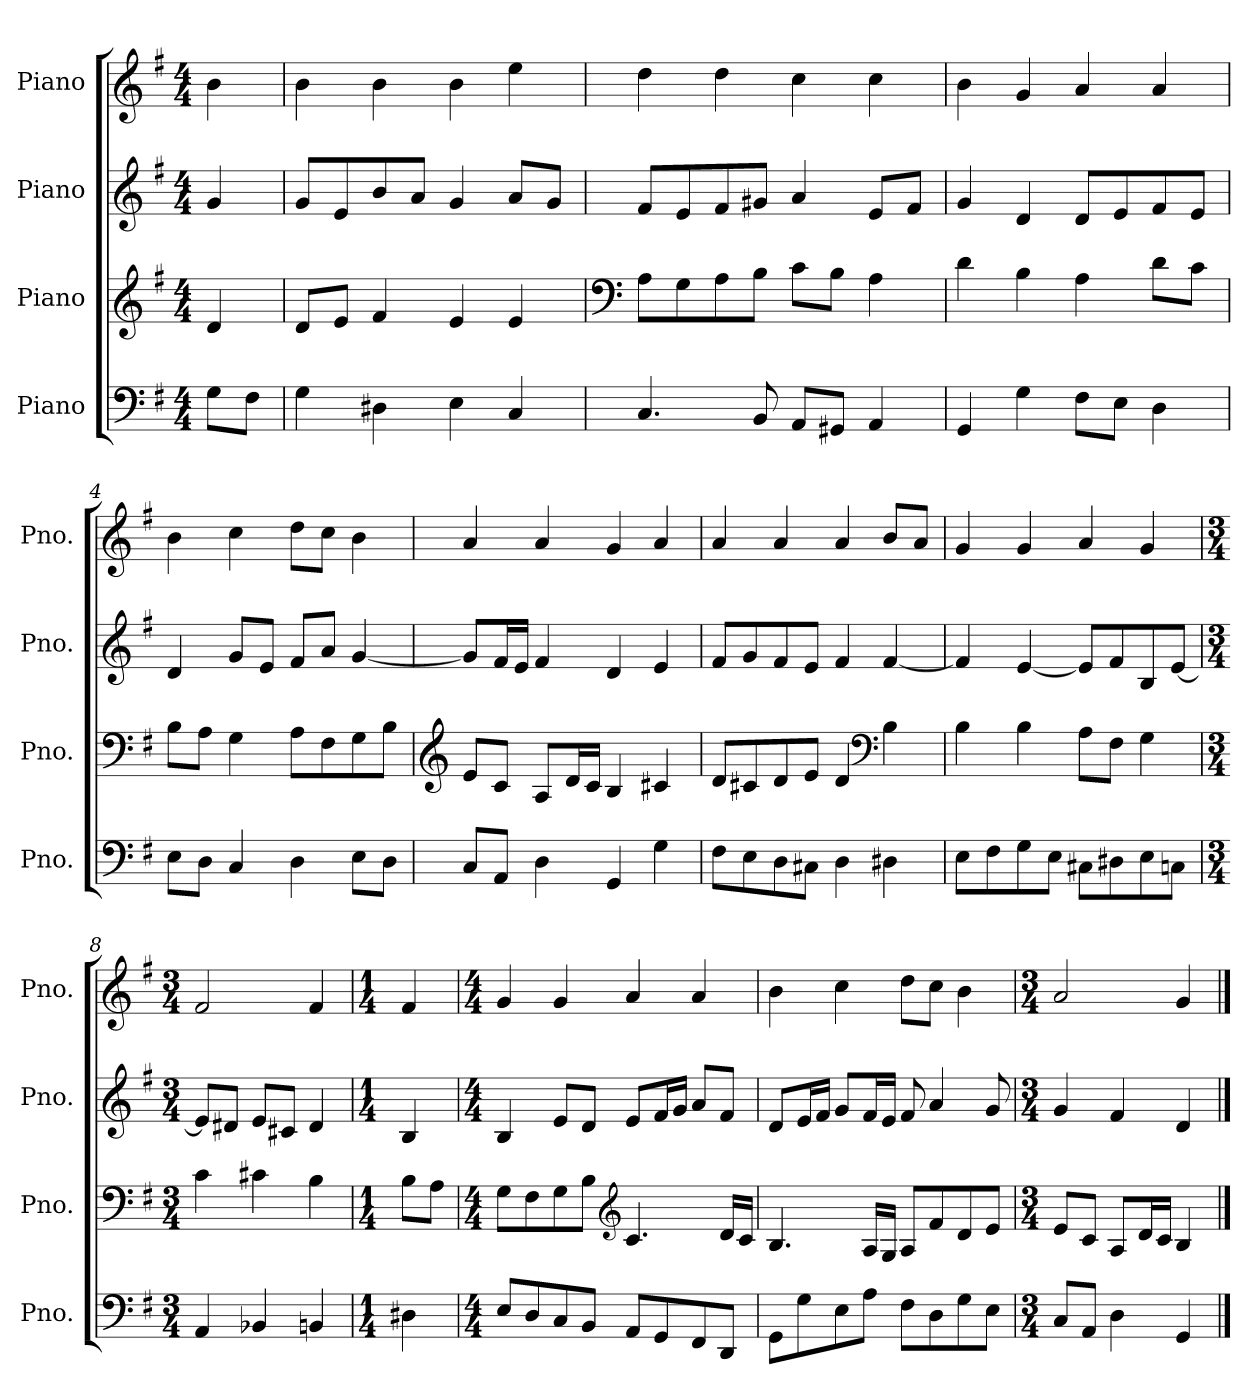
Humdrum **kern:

**kern	**kern	**kern	**kern
*part4	*part3	*part2	*part1
*staff4	*staff3	*staff2	*staff1
*I"Piano	*I"Piano	*I"Piano	*I"Piano
*I'Pno.	*I'Pno.	*I'Pno.	*I'Pno.
*clefF4	*clefG2	*clefG2	*clefG2
*k[f#]	*k[f#]	*k[f#]	*k[f#]
*M4/4	*M4/4	*M4/4	*M4/4
*MM120	*MM120	*MM120	*MM120
=	=	=	=
8G\L	4d/	4g/	4b\
8F#\J	.	.	.
=1	=1	=1	=1
4G\	8d/L	8g/L	4b\
.	8e/J	8e/	.
4D#X\	4f#/	8b/	4b\
.	.	8a/J	.
4E\	4e/	4g/	4b\
4C/	4e/	8a/L	4ee\
.	.	8g/J	.
=2	=2	=2	=2
*	*clefF4	*	*
4.C/	8A\L	8f#/L	4dd\
.	8G\	8e/	.
.	8A\	8f#/	4dd\
8BB/	8B\J	8g#X/J	.
8AA/L	8c\L	4a/	4cc\
8GG#X/J	8B\J	.	.
4AA/	4A\	8e/L	4cc\
.	.	8f#/J	.
=3	=3	=3	=3
4GG/	4d\	4g/	4b\
4G\	4B\	4d/	4g/
8F#\L	4A\	8d/L	4a/
8E\J	.	8e/	.
4D\	8d\L	8f#/	4a/
.	8c\J	8e/J	.
=4	=4	=4	=4
8E\L	8B\L	4d/	4b\
8D\J	8A\J	.	.
4C/	4G\	8g/L	4cc\
.	.	8e/J	.
4D\	8A\L	8f#/L	8dd\L
.	8F#\	8a/J	8cc\J
8E\L	8G\	[4g/	4b\
8D\J	8B\J	.	.
!!LO:LB:g=z
=5	=5	=5	=5
*	*clefG2	*	*
8C/L	8e/L	8g/L]	4a/
8AA/J	8c/J	16f#/L	.
.	.	16e/JJ	.
4D\	8A/L	4f#/	4a/
.	16d/L	.	.
.	16c/JJ	.	.
4GG/	4B/	4d/	4g/
4G\	4c#X/	4e/	4a/
=6	=6	=6	=6
8F#\L	8d/L	8f#/L	4a/
8E\	8c#X/	8g/	.
8D\	8d/	8f#/	4a/
8C#X\J	8e/J	8e/J	.
4D\	4d/	4f#/	4a/
*	*clefF4	*	*
4D#X\	4B\	[4f#/	8b/L
.	.	.	8a/J
=7	=7	=7	=7
8E\L	4B\	4f#/]	4g/
8F#\	.	.	.
8G\	4B\	[4e/	4g/
8E\J	.	.	.
8C#X\L	8A\L	8e/L]	4a/
8D#X\	8F#\J	8f#/	.
8E\	4G\	8B/	4g/
8Cn\J	.	[8e/J	.
=8	=8	=8	=8
*M3/4	*M3/4	*M3/4	*M3/4
4AA/	4c\	8e/L]	2f#/
.	.	8d#X/J	.
4BB-X/	4c#X\	8e/L	.
.	.	8c#X/J	.
4BBn/	4B\	4d#/	4f#/
!!LO:LB:g=z
=9	=9	=9	=9
*M1/4	*M1/4	*M1/4	*M1/4
4D#X\	8B\L	4B/	4f#/
.	8A\J	.	.
=10	=10	=10	=10
*M4/4	*M4/4	*M4/4	*M4/4
8E/L	8G\L	4B/	4g/
8D/	8F#\	.	.
8C/	8G\	8e/L	4g/
8BB/J	8B\J	8d/J	.
*	*clefG2	*	*
8AA/L	4.c/	8e/L	4a/
8GG/	.	16f#/L	.
.	.	16g/JJ	.
8FF#/	.	8a/L	4a/
8DD/J	16d/LL	8f#/J	.
.	16c/JJ	.	.
=11	=11	=11	=11
8GG\L	4.B/	8d/L	4b\
8G\	.	16e/L	.
.	.	16f#/JJ	.
8E\	.	8g/L	4cc\
8A\J	16A/LL	16f#/L	.
.	16G/JJ	16e/JJ	.
8F#\L	8A/L	8f#/	8dd\L
8D\	8f#/	4a/	8cc\J
8G\	8d/	.	4b\
8E\J	8e/J	8g/	.
=12	=12	=12	=12
*M3/4	*M3/4	*M3/4	*M3/4
8C/L	8e/L	4g/	2a/
8AA/J	8c/J	.	.
4D\	8A/L	4f#/	.
.	16d/L	.	.
.	16c/JJ	.	.
4GG/	4B/	4d/	4g/
==	==	==	==
*-	*-	*-	*-
